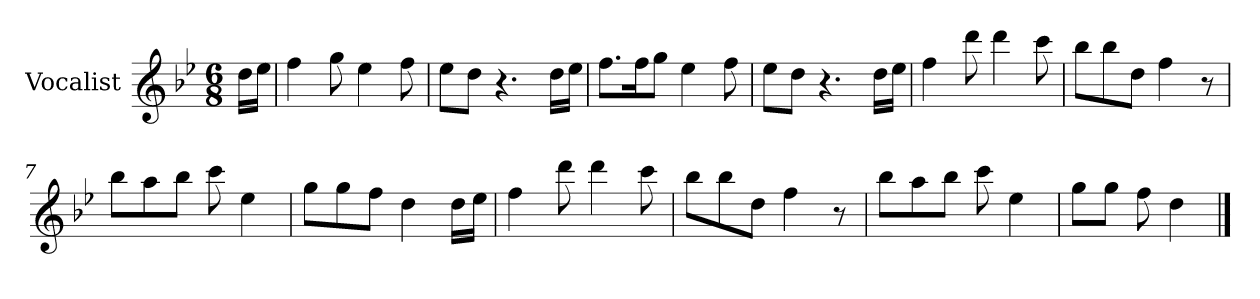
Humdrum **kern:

**kern
*part1
*staff1
*I"Vocalist
*k[b-e-]
*B-:
*M6/8
=
16ddLL
16ee-JJ
=1
4ff
8gg
4ee-
8ff
=2
8ee-L
8ddJ
4.r
16ddLL
16ee-JJ
=3
8.ffL
16ffK
8ggJ
4ee-
8ff
=4
8ee-L
8ddJ
4.r
16ddLL
16ee-JJ
=5
4ff
8ddd
4ddd
8ccc
=6
8bb-L
8bb-
8ddJ
4ff
8r
=7
8bb-L
8aa
8bb-J
8ccc
4ee-
=8
8ggL
8gg
8ffJ
4dd
16ddLL
16ee-JJ
=9
4ff
8ddd
4ddd
8ccc
=10
8bb-L
8bb-
8ddJ
4ff
8r
=11
8bb-L
8aa
8bb-J
8ccc
4ee-
=12
8ggL
8ggJ
8ff
4dd
==
*-
